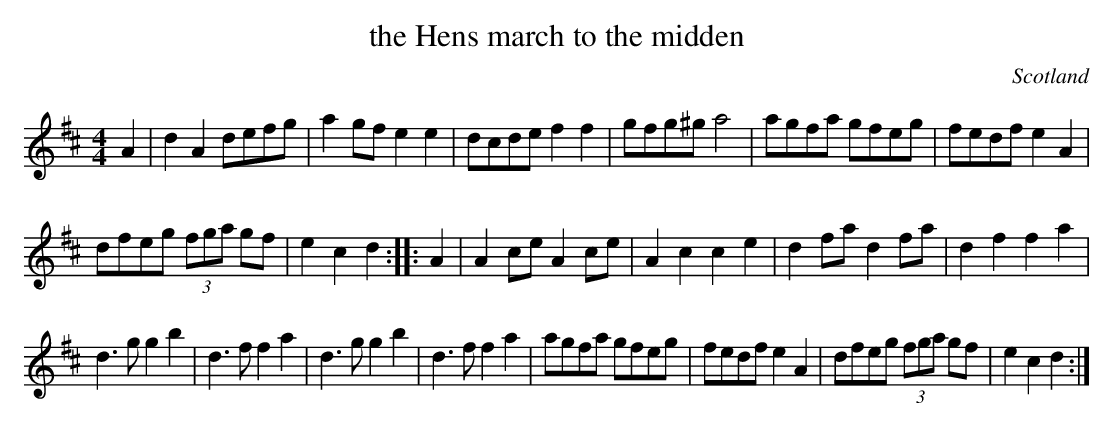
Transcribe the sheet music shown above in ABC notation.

X:1
T:the Hens march to the midden
O:Scotland
M:4/4
K:D
A2|\
d2A2 defg|a2gf e2e2|dcde f2f2|gfg^g a4|\
agfa gfeg|fedf e2A2|
dfeg (3fga gf| e2c2 d2::\
A2|\
A2ce A2ce|A2c2 c2e2|d2fa d2fa|d2f2 f2a2|
d3g g2b2|d3f f2a2|d3g g2b2|d3f f2a2|\
agfa gfeg|fedf e2A2|dfeg (3fga gf|e2c2 d2:|
